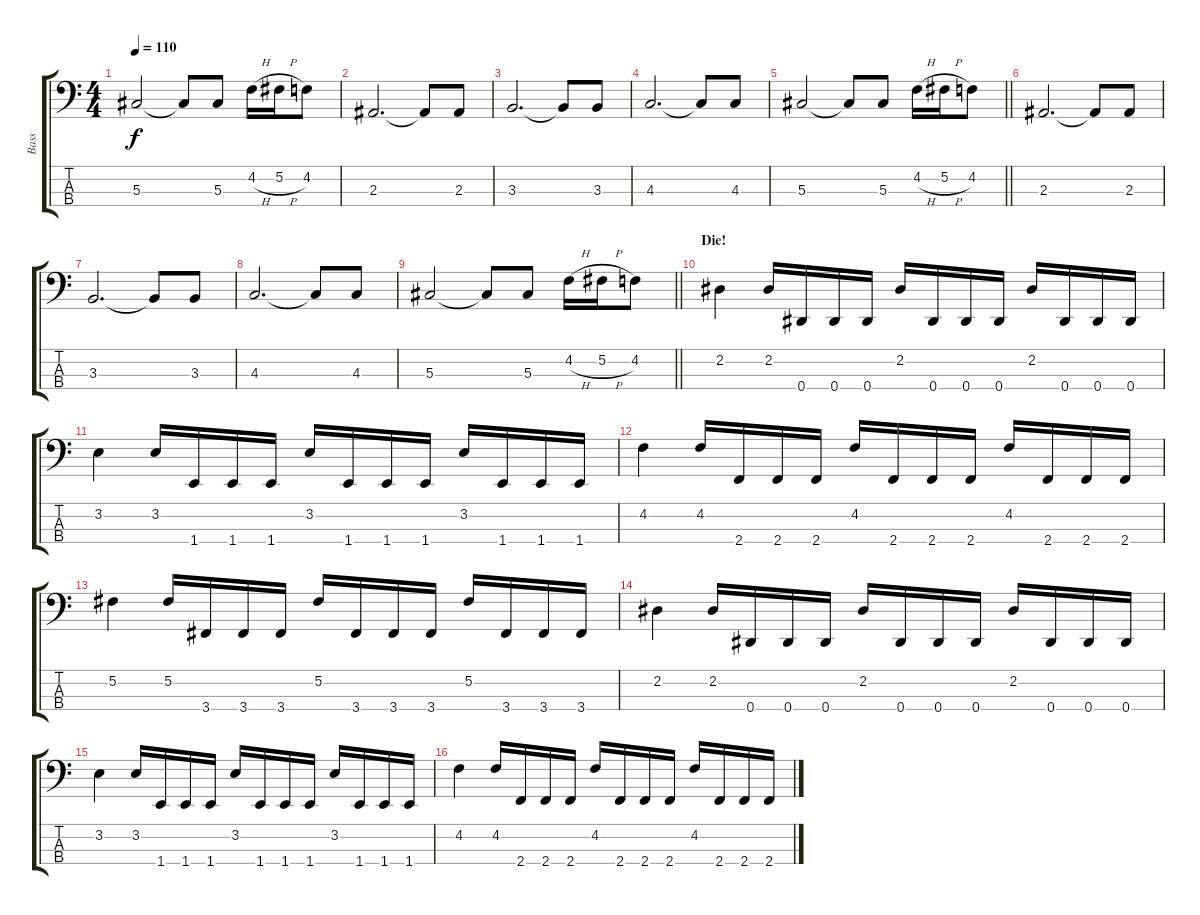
\track ("Bass" "Bass") {instrument electricbassfinger}
\staff {score tabs}
\tuning (Gb2 Db2 Ab1 Eb1) {hide}
\ts (4 4)
\tempo 110
\clef f4
\ks c
5.3.2{dy f} 5.3{t}.8 5.3.8 4.2{h}.16 5.2{h}.16 4.2.8 |
2.3.2{d} 2.3{t}.8 2.3.8 |
3.3.2{d} 3.3{t}.8 3.3.8 |
4.3.2{d} 4.3{t}.8 4.3.8 |
\barLineRight lightlight
5.3.2 5.3{t}.8 5.3.8 4.2{h}.16 5.2{h}.16 4.2.8 |
2.3.2{d} 2.3{t}.8 2.3.8 |
3.3.2{d} 3.3{t}.8 3.3.8 |
4.3.2{d} 4.3{t}.8 4.3.8 |
\barLineRight lightlight
5.3.2 5.3{t}.8 5.3.8 4.2{h}.16 5.2{h}.16 4.2.8 |
\section ("" "Die!")
2.2.4 2.2.16 0.4.16 0.4.16 0.4.16 2.2.16 0.4.16 0.4.16 0.4.16 2.2.16 0.4.16 0.4.16 0.4.16 |
3.2.4 3.2.16 1.4.16 1.4.16 1.4.16 3.2.16 1.4.16 1.4.16 1.4.16 3.2.16 1.4.16 1.4.16 1.4.16 |
4.2.4 4.2.16 2.4.16 2.4.16 2.4.16 4.2.16 2.4.16 2.4.16 2.4.16 4.2.16 2.4.16 2.4.16 2.4.16 |
5.2.4 5.2.16 3.4.16 3.4.16 3.4.16 5.2.16 3.4.16 3.4.16 3.4.16 5.2.16 3.4.16 3.4.16 3.4.16 |
2.2.4 2.2.16 0.4.16 0.4.16 0.4.16 2.2.16 0.4.16 0.4.16 0.4.16 2.2.16 0.4.16 0.4.16 0.4.16 |
3.2.4 3.2.16 1.4.16 1.4.16 1.4.16 3.2.16 1.4.16 1.4.16 1.4.16 3.2.16 1.4.16 1.4.16 1.4.16 |
4.2.4 4.2.16 2.4.16 2.4.16 2.4.16 4.2.16 2.4.16 2.4.16 2.4.16 4.2.16 2.4.16 2.4.16 2.4.16
